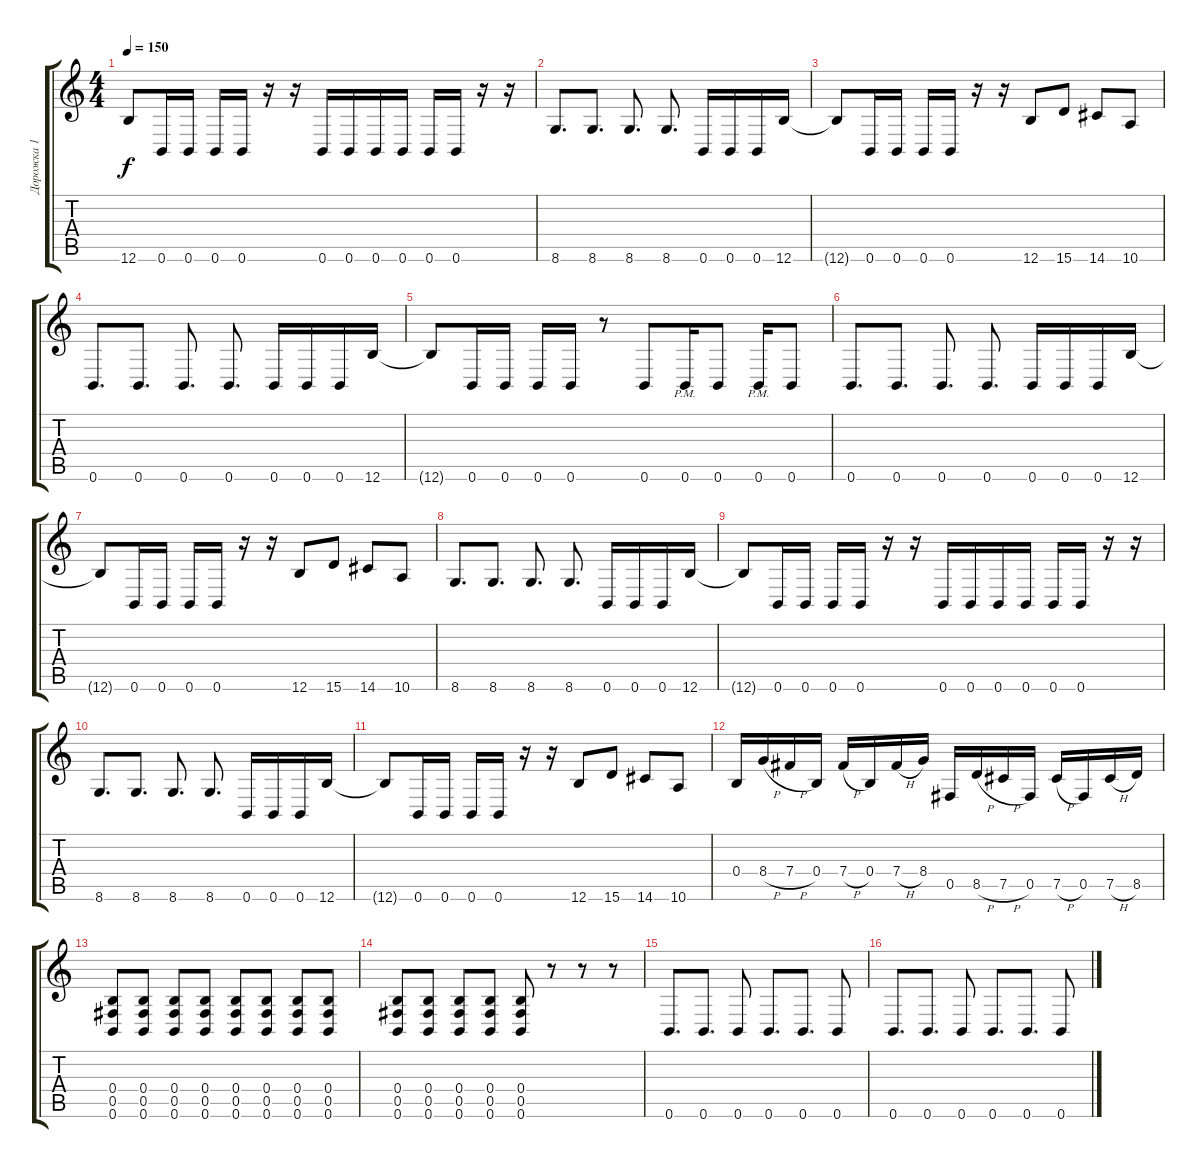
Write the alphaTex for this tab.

\track ("Дорожка 1" "Дорожка 1") {instrument distortionguitar}
\staff {score tabs}
\tuning (Db4 Ab3 E3 B2 Gb2 B1) {hide}
\ts (4 4)
\tempo 150
\clef g2
\ks c
12.6{t}.8{dy f} 0.6.16 0.6.16 0.6.16 0.6.16 r.16 r.16 0.6.16 0.6.16 0.6.16 0.6.16 0.6.16 0.6.16 r.16 r.16 |
8.6.8{d} 8.6.8{d} 8.6.8{d} 8.6.8{d} 0.6.16 0.6.16 0.6.16 12.6.16 |
12.6{t}.8 0.6.16 0.6.16 0.6.16 0.6.16 r.16 r.16 12.6.8 15.6.8 14.6.8 10.6.8 |
0.6.8{d} 0.6.8{d} 0.6.8{d} 0.6.8{d} 0.6.16 0.6.16 0.6.16 12.6.16 |
12.6{t}.8 0.6.16 0.6.16 0.6.16 0.6.16 r.8 0.6.8 0.6{pm}.16 0.6.8 0.6{pm}.16 0.6.8 |
0.6.8{d} 0.6.8{d} 0.6.8{d} 0.6.8{d} 0.6.16 0.6.16 0.6.16 12.6.16 |
12.6{t}.8 0.6.16 0.6.16 0.6.16 0.6.16 r.16 r.16 12.6.8 15.6.8 14.6.8 10.6.8 |
8.6.8{d} 8.6.8{d} 8.6.8{d} 8.6.8{d} 0.6.16 0.6.16 0.6.16 12.6.16 |
12.6{t}.8 0.6.16 0.6.16 0.6.16 0.6.16 r.16 r.16 0.6.16 0.6.16 0.6.16 0.6.16 0.6.16 0.6.16 r.16 r.16 |
8.6.8{d} 8.6.8{d} 8.6.8{d} 8.6.8{d} 0.6.16 0.6.16 0.6.16 12.6.16 |
12.6{t}.8 0.6.16 0.6.16 0.6.16 0.6.16 r.16 r.16 12.6.8 15.6.8 14.6.8 10.6.8 |
0.4.16 8.4{h}.16 7.4{h}.16 0.4.16 7.4{h}.16 0.4.16 7.4{h}.16 8.4.16 0.5.16 8.5{h}.16 7.5{h}.16 0.5.16 7.5{h}.16 0.5.16 7.5{h}.16 8.5.16 |
(0.4 0.5 0.6).8 (0.4 0.5 0.6).8 (0.4 0.5 0.6).8 (0.4 0.5 0.6).8 (0.4 0.5 0.6).8 (0.4 0.5 0.6).8 (0.4 0.5 0.6).8 (0.4 0.5 0.6).8 |
(0.4 0.5 0.6).8 (0.4 0.5 0.6).8 (0.4 0.5 0.6).8 (0.4 0.5 0.6).8 (0.4 0.5 0.6).8 r.8 r.8 r.8 |
0.6.8{d} 0.6.8{d} 0.6.8 0.6.8{d} 0.6.8{d} 0.6.8 |
0.6.8{d} 0.6.8{d} 0.6.8 0.6.8{d} 0.6.8{d} 0.6.8
